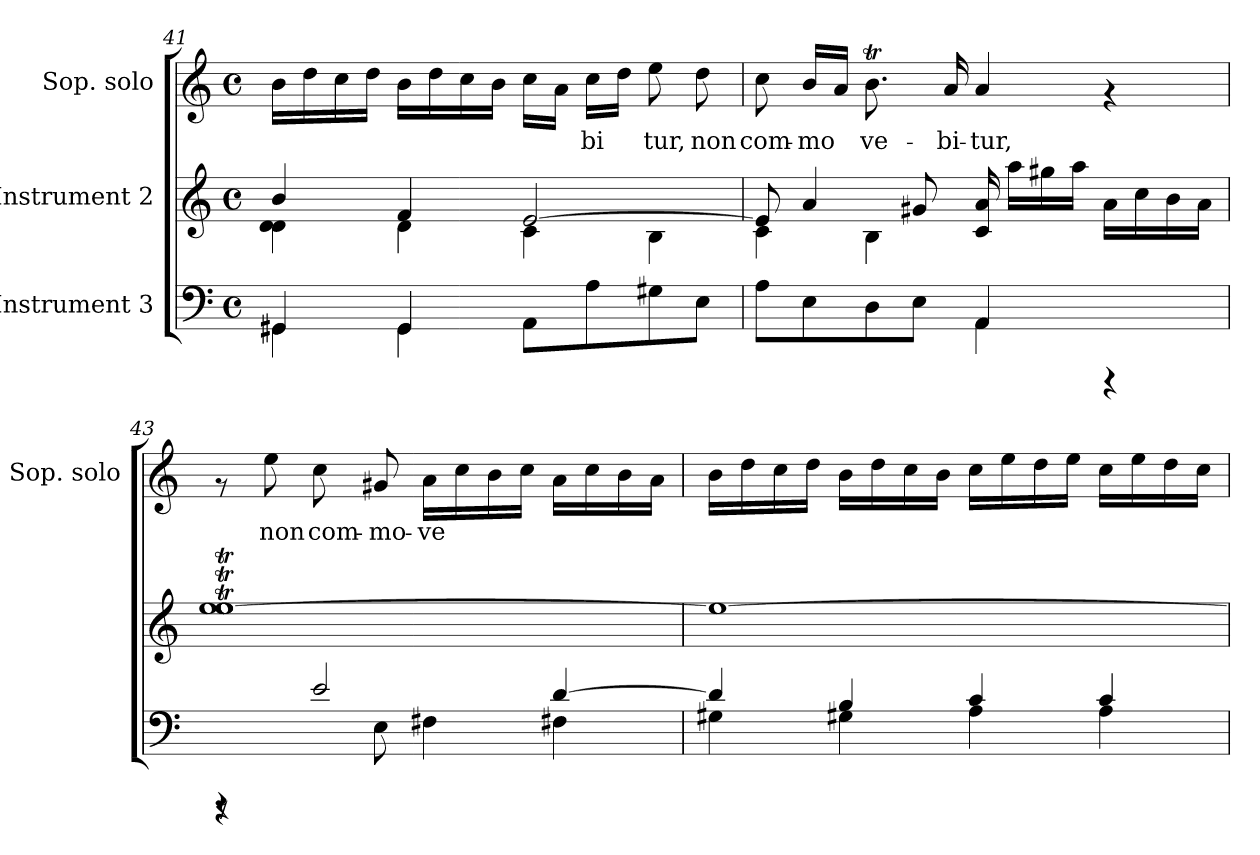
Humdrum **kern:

**kern	**kern	**kern	**text
*part3	*part2	*part1	*part1
*staff3	*staff2	*staff1	*staff1
*I"Instrument 3	*I"Instrument 2	*I"Sop. solo	*
*	*	*I'Sop. solo	*
!!LO:PB:g=z
*clefF4	*clefG2	*clefG2	*
*k[]	*k[]	*k[]	*
*C:	*C:	*C:	*
*M4/4	*M4/4	*M4/4	*
*met(c)	*met(c)	*met(c)	*
=41	=41	=41	=41
*^	*^	*	*
!	!	!	!	!	!LO:LY:b:cj
4GG#X/	4GG#\	4b/	4d\ 4d\	16b\L	--
!	!	!	!	!	!LO:LY:b:cj
.	.	.	.	16dd\	--
!	!	!	!	!	!LO:LY:b:cj
.	.	.	.	16cc\	--
!	!	!	!	!	!LO:LY:b:cj
.	.	.	.	16dd\J	--
!	!	!	!	!	!LO:LY:b:cj
4GG#/	4GG#\	4f/	4d\	16b\L	--
!	!	!	!	!	!LO:LY:b:cj
.	.	.	.	16dd\	--
!	!	!	!	!	!LO:LY:b:cj
.	.	.	.	16cc\	--
!	!	!	!	!	!LO:LY:b:cj
.	.	.	.	16b\J	--
!	!	!	!	!	!LO:LY:b:cj
2ryy	8AA\L	[>2e/	4c\	16cc\L	--
!	!	!	!	!	!LO:LY:b:cj
.	.	.	.	16a\J	--
!	!	!	!	!	!LO:LY:b:cj
.	8A\	.	.	16cc\L	-bi-
!	!	!	!	!	!LO:LY:b:cj
.	.	.	.	16dd\J	--
!	!	!	!	!	!LO:LY:b:cj
.	8G#X\	.	4B\	8ee\	-tur,
!	!	!	!	!	!LO:LY:b:cj
.	8E\J	.	.	8dd\	non
=42	=42	=42	=42	=42	=42
!	!	!	!	!	!LO:LY:b:cj
2ryy	8A\L	8e/]	4c\	8cc\	com-
!	!	!	!	!	!LO:LY:b:cj
.	8E\	4a/	.	16b/L	-mo-
!	!	!	!	!	!LO:LY:b:cj
.	.	.	.	16a/J	--
!	!	!	!	!	!LO:LY:b:cj
.	8D\	.	4B\	8.bt\	-ve-
.	8E\J	8g#X/	.	.	.
!	!	!	!	!	!LO:LY:b:cj
.	.	.	.	16a/	-bi-
!	!	!	!	!	!LO:LY:b:cj
4AA/	4AA\	16a/ 16c/	2ryy	4a/	-tur,
.	.	16aa\L	.	.	.
.	.	16gg#X\	.	.	.
.	.	16aa\J	.	.	.
4rCCC	4ryy	16a\L	.	4rf	.
.	.	16cc\	.	.	.
.	.	16b\	.	.	.
.	.	16a\J	.	.	.
*	*	*v	*v	*	*
!!LO:LB:g=z
=43	=43	=43	=43	=43
4rCCC	8rCCC	1eet 1eet [>1eet	8rf	.
!	!	!	!	!LO:LY:b:cj
.	4ryy	.	8ee\	non
!	!	!	!	!LO:LY:b:cj
2e/	.	.	8cc\	com-
!	!	!	!	!LO:LY:b:cj
.	8E\	.	8g#X/	-mo-
!	!	!	!	!LO:LY:b:cj
.	4F#X\	.	16a\L	-ve-
!	!	!	!	!LO:LY:b:cj
.	.	.	16cc\	--
!	!	!	!	!LO:LY:b:cj
.	.	.	16b\	--
!	!	!	!	!LO:LY:b:cj
.	.	.	16cc\J	--
!	!	!	!	!LO:LY:b:cj
[>4d/	4F#X\	.	16a\L	--
!	!	!	!	!LO:LY:b:cj
.	.	.	16cc\	--
!	!	!	!	!LO:LY:b:cj
.	.	.	16b\	--
!	!	!	!	!LO:LY:b:cj
.	.	.	16a\J	--
=44	=44	=44	=44	=44
!	!	!	!	!LO:LY:b:cj
4d/]	4G#X\	1ee_>	16b\L	--
!	!	!	!	!LO:LY:b:cj
.	.	.	16dd\	--
!	!	!	!	!LO:LY:b:cj
.	.	.	16cc\	--
!	!	!	!	!LO:LY:b:cj
.	.	.	16dd\J	--
!	!	!	!	!LO:LY:b:cj
4B/	4G#X\	.	16b\L	--
!	!	!	!	!LO:LY:b:cj
.	.	.	16dd\	--
!	!	!	!	!LO:LY:b:cj
.	.	.	16cc\	--
!	!	!	!	!LO:LY:b:cj
.	.	.	16b\J	--
!	!	!	!	!LO:LY:b:cj
4c/	4A\	.	16cc\L	--
!	!	!	!	!LO:LY:b:cj
.	.	.	16ee\	--
!	!	!	!	!LO:LY:b:cj
.	.	.	16dd\	--
!	!	!	!	!LO:LY:b:cj
.	.	.	16ee\J	--
!	!	!	!	!LO:LY:b:cj
4c/	4A\	.	16cc\L	--
!	!	!	!	!LO:LY:b:cj
.	.	.	16ee\	--
!	!	!	!	!LO:LY:b:cj
.	.	.	16dd\	--
!	!	!	!	!LO:LY:b:cj
.	.	.	16cc\J	--
*v	*v	*	*	*
=	=	=	=
*-	*-	*-	*-
